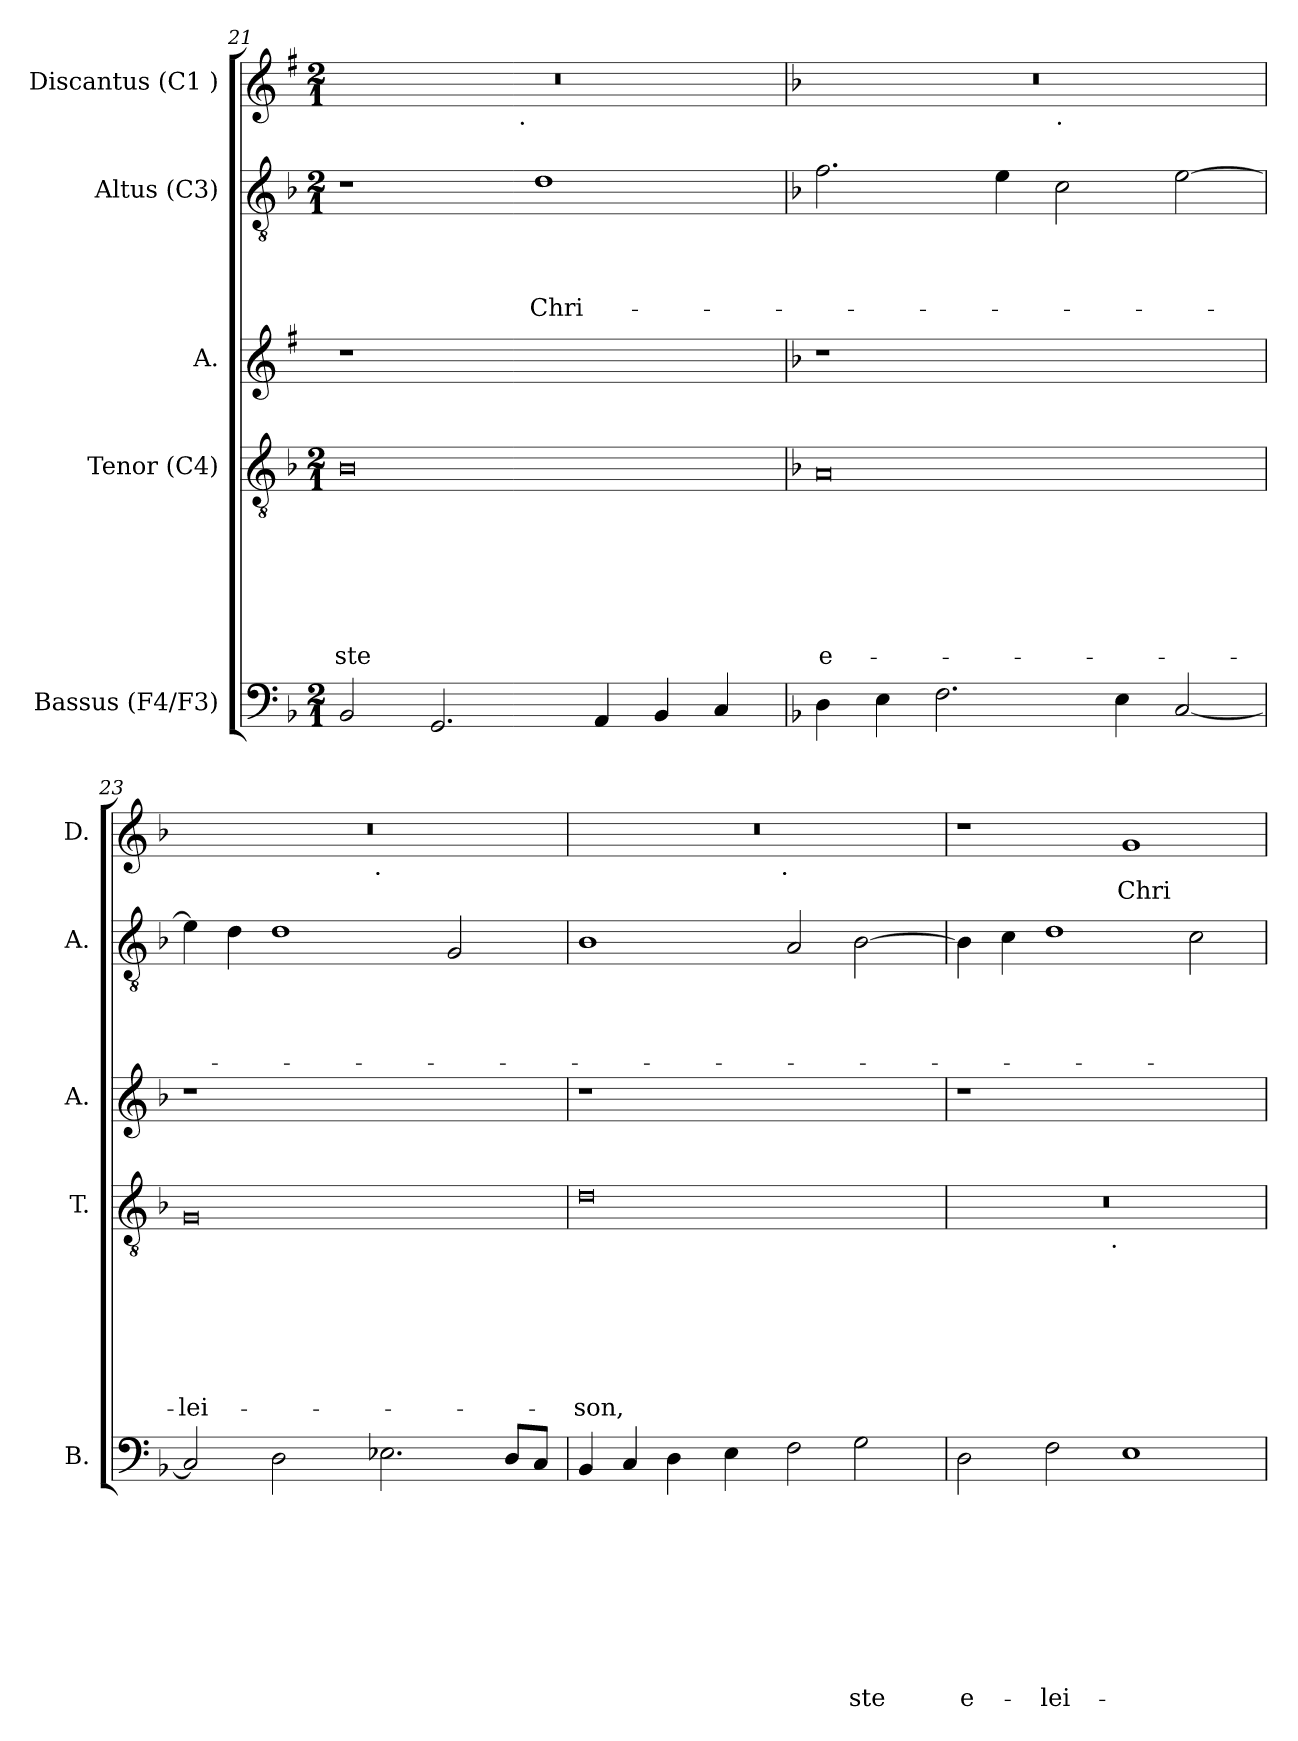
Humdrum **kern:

**kern	**text	**text	**text	**text	**text	**text	**text	**text	**text	**kern	**text	**text	**text	**text	**text	**text	**text	**kern	**kern	**text	**text	**text	**text	**kern	**text
*part5	*part5	*part5	*part5	*part5	*part5	*part5	*part5	*part5	*part5	*part4	*part4	*part4	*part4	*part4	*part4	*part4	*part4	*part3	*part2	*part2	*part2	*part2	*part2	*part1	*part1
*staff5	*staff5	*staff5	*staff5	*staff5	*staff5	*staff5	*staff5	*staff5	*staff5	*staff4	*staff4	*staff4	*staff4	*staff4	*staff4	*staff4	*staff4	*staff3	*staff2	*staff2	*staff2	*staff2	*staff2	*staff1	*staff1
*I"Bassus (F4/F3)	*	*	*	*	*	*	*	*	*	*I"Tenor (C4)	*	*	*	*	*	*	*	*I"A.	*I"Altus (C3)	*	*	*	*	*I"Discantus (C1 )	*
*I'B.	*	*	*	*	*	*	*	*	*	*I'T.	*	*	*	*	*	*	*	*I'A.	*I'A.	*	*	*	*	*I'D.	*
*clefF4	*	*	*	*	*	*	*	*	*	*clefGv2	*	*	*	*	*	*	*	*clefG2	*clefGv2	*	*	*	*	*clefG2	*
*k[b-]	*	*	*	*	*	*	*	*	*	*k[b-]	*	*	*	*	*	*	*	*k[f#]	*k[b-]	*	*	*	*	*k[f#]	*
*F:	*	*	*	*	*	*	*	*	*	*F:	*	*	*	*	*	*	*	*G:	*F:	*	*	*	*	*G:	*
*M2/1	*	*	*	*	*	*	*	*	*	*M2/1	*	*	*	*	*	*	*	*	*M2/1	*	*	*	*	*M2/1	*
=21	=21	=21	=21	=21	=21	=21	=21	=21	=21	=21	=21	=21	=21	=21	=21	=21	=21	=21	=21	=21	=21	=21	=21	=21	=21
!	!	!	!	!	!	!	!	!	!	!	!	!	!	!	!	!	!LO:LY:b:rj	!	!	!	!	!	!	!	!
*	*	*	*	*	*	*	*	*	*	*	*	*	*	*	*	*	*	*	*	*	*	*	*	*^	*
2BB-/	.	.	.	.	.	.	.	.	.	0B-	.	.	.	.	.	.	-ste	1r	1r	.	.	.	.	0r	2ryy	.
2.GG/	.	.	.	.	.	.	.	.	.	.	.	.	.	.	.	.	.	.	.	.	.	.	.	.	4...ryy	.
!	!	!	!	!	!	!	!	!	!	!	!	!	!	!	!	!	!	!	!	!	!	!	!	!	!LO:TX:b:t=.	!
.	.	.	.	.	.	.	.	.	.	.	.	.	.	.	.	.	.	.	.	.	.	.	.	.	1ryy	.
!	!	!	!	!	!	!	!	!	!	!	!	!	!	!	!	!	!	!	!	!	!	!	!LO:LY:b	!	!	!
.	.	.	.	.	.	.	.	.	.	.	.	.	.	.	.	.	.	1ryy	1d	.	.	.	Chri-	.	.	.
4AA/	.	.	.	.	.	.	.	.	.	.	.	.	.	.	.	.	.	.	.	.	.	.	.	.	.	.
4BB-/	.	.	.	.	.	.	.	.	.	.	.	.	.	.	.	.	.	.	.	.	.	.	.	.	.	.
4C/	.	.	.	.	.	.	.	.	.	.	.	.	.	.	.	.	.	.	.	.	.	.	.	.	.	.
.	.	.	.	.	.	.	.	.	.	.	.	.	.	.	.	.	.	.	.	.	.	.	.	.	32ryy	.
!!LO:LB:g=z	!!
=22	=22	=22	=22	=22	=22	=22	=22	=22	=22	=22	=22	=22	=22	=22	=22	=22	=22	=22	=22	=22	=22	=22	=22	=22	=22	=22
*	*	*	*	*	*	*	*	*	*	*	*	*	*	*	*	*	*	*k[b-]	*	*	*	*	*	*k[b-]	*	*
*	*	*	*	*	*	*	*	*	*	*	*	*	*	*	*	*	*	*F:	*	*	*	*	*	*F:	*	*
!	!	!	!	!	!	!	!	!	!	!	!	!	!	!	!	!	!LO:LY:b:rj	!	!	!	!	!	!	!	!	!
4D\	.	.	.	.	.	.	.	.	.	0A	.	.	.	.	.	.	e-	1r	2.f\	.	.	.	.	0r	1ryy	.
4E\	.	.	.	.	.	.	.	.	.	.	.	.	.	.	.	.	.	.	.	.	.	.	.	.	.	.
2.F\	.	.	.	.	.	.	.	.	.	.	.	.	.	.	.	.	.	.	.	.	.	.	.	.	.	.
.	.	.	.	.	.	.	.	.	.	.	.	.	.	.	.	.	.	.	4e\	.	.	.	.	.	.	.
!	!	!	!	!	!	!	!	!	!	!	!	!	!	!	!	!	!	!	!	!	!	!	!	!	!LO:TX:b:t=.	!
.	.	.	.	.	.	.	.	.	.	.	.	.	.	.	.	.	.	1ryy	2c\	.	.	.	.	.	1ryy	.
4E\	.	.	.	.	.	.	.	.	.	.	.	.	.	.	.	.	.	.	.	.	.	.	.	.	.	.
[<2C/	.	.	.	.	.	.	.	.	.	.	.	.	.	.	.	.	.	.	[>2e\	.	.	.	.	.	.	.
=23	=23	=23	=23	=23	=23	=23	=23	=23	=23	=23	=23	=23	=23	=23	=23	=23	=23	=23	=23	=23	=23	=23	=23	=23	=23	=23
!	!	!	!	!	!	!	!	!	!	!	!	!	!	!	!	!	!LO:LY:b:rj	!	!	!	!	!	!	!	!	!
2C/]	.	.	.	.	.	.	.	.	.	0G	.	.	.	.	.	.	-lei-	1r	4e\]	.	.	.	.	0r	3%2ryy	.
.	.	.	.	.	.	.	.	.	.	.	.	.	.	.	.	.	.	.	4d\	.	.	.	.	.	.	.
2D\	.	.	.	.	.	.	.	.	.	.	.	.	.	.	.	.	.	.	1d	.	.	.	.	.	.	.
.	.	.	.	.	.	.	.	.	.	.	.	.	.	.	.	.	.	.	.	.	.	.	.	.	6ryy	.
.	.	.	.	.	.	.	.	.	.	.	.	.	.	.	.	.	.	.	.	.	.	.	.	.	12...ryy	.
!	!	!	!	!	!	!	!	!	!	!	!	!	!	!	!	!	!	!	!	!	!	!	!	!	!LO:TX:b:t=.	!
.	.	.	.	.	.	.	.	.	.	.	.	.	.	.	.	.	.	.	.	.	.	.	.	.	3%2ryy	.
2.E-X\	.	.	.	.	.	.	.	.	.	.	.	.	.	.	.	.	.	1ryy	.	.	.	.	.	.	.	.
.	.	.	.	.	.	.	.	.	.	.	.	.	.	.	.	.	.	.	2G/	.	.	.	.	.	.	.
.	.	.	.	.	.	.	.	.	.	.	.	.	.	.	.	.	.	.	.	.	.	.	.	.	3ryy	.
8D/L	.	.	.	.	.	.	.	.	.	.	.	.	.	.	.	.	.	.	.	.	.	.	.	.	.	.
8C/J	.	.	.	.	.	.	.	.	.	.	.	.	.	.	.	.	.	.	.	.	.	.	.	.	.	.
.	.	.	.	.	.	.	.	.	.	.	.	.	.	.	.	.	.	.	.	.	.	.	.	.	96ryy	.
=24	=24	=24	=24	=24	=24	=24	=24	=24	=24	=24	=24	=24	=24	=24	=24	=24	=24	=24	=24	=24	=24	=24	=24	=24	=24	=24
!	!	!	!	!	!	!	!	!	!	!	!	!	!	!	!	!	!LO:LY:b	!	!	!	!	!	!	!	!	!
4BB-/	.	.	.	.	.	.	.	.	.	0d	.	.	.	.	.	.	-son,	1r	1B-	.	.	.	.	0r	3%2ryy	.
4C/	.	.	.	.	.	.	.	.	.	.	.	.	.	.	.	.	.	.	.	.	.	.	.	.	.	.
4D\	.	.	.	.	.	.	.	.	.	.	.	.	.	.	.	.	.	.	.	.	.	.	.	.	.	.
.	.	.	.	.	.	.	.	.	.	.	.	.	.	.	.	.	.	.	.	.	.	.	.	.	6ryy	.
4E\	.	.	.	.	.	.	.	.	.	.	.	.	.	.	.	.	.	.	.	.	.	.	.	.	.	.
.	.	.	.	.	.	.	.	.	.	.	.	.	.	.	.	.	.	.	.	.	.	.	.	.	12...ryy	.
!	!	!	!	!	!	!	!	!	!	!	!	!	!	!	!	!	!	!	!	!	!	!	!	!	!LO:TX:b:t=.	!
.	.	.	.	.	.	.	.	.	.	.	.	.	.	.	.	.	.	.	.	.	.	.	.	.	3%2ryy	.
2F\	.	.	.	.	.	.	.	.	.	.	.	.	.	.	.	.	.	1ryy	2A/	.	.	.	.	.	.	.
!	!	!	!	!	!	!	!	!	!LO:LY:b	!	!	!	!	!	!	!	!	!	!	!	!	!	!	!	!	!
2G\	.	.	.	.	.	.	.	.	-ste	.	.	.	.	.	.	.	.	.	[>2B-\	.	.	.	.	.	.	.
.	.	.	.	.	.	.	.	.	.	.	.	.	.	.	.	.	.	.	.	.	.	.	.	.	3ryy	.
.	.	.	.	.	.	.	.	.	.	.	.	.	.	.	.	.	.	.	.	.	.	.	.	.	96ryy	.
=25	=25	=25	=25	=25	=25	=25	=25	=25	=25	=25	=25	=25	=25	=25	=25	=25	=25	=25	=25	=25	=25	=25	=25	=25	=25	=25
!	!	!	!	!	!	!	!	!	!LO:LY:b	!	!	!	!	!	!	!	!	!	!	!	!	!	!	!	!	!
*	*	*	*	*	*	*	*	*	*	*^	*	*	*	*	*	*	*	*	*	*	*	*	*	*v	*v	*
2D\	.	.	.	.	.	.	.	.	e-	0r	2ryy	.	.	.	.	.	.	.	1r	4B-\]	.	.	.	.	1r	.
.	.	.	.	.	.	.	.	.	.	.	.	.	.	.	.	.	.	.	.	4c\	.	.	.	.	.	.
!	!	!	!	!	!	!	!	!	!LO:LY:b	!	!	!	!	!	!	!	!	!	!	!	!	!	!	!	!	!
2F\	.	.	.	.	.	.	.	.	-lei-	.	4...ryy	.	.	.	.	.	.	.	.	1d	.	.	.	.	.	.
!	!	!	!	!	!	!	!	!	!	!	!LO:TX:b:t=.	!	!	!	!	!	!	!	!	!	!	!	!	!	!	!
.	.	.	.	.	.	.	.	.	.	.	1ryy	.	.	.	.	.	.	.	.	.	.	.	.	.	.	.
!	!	!	!	!	!	!	!	!	!	!	!	!	!	!	!	!	!	!	!	!	!	!	!	!	!	!LO:LY:b
1E	.	.	.	.	.	.	.	.	.	.	.	.	.	.	.	.	.	.	1ryy	.	.	.	.	.	1g	Chri-
.	.	.	.	.	.	.	.	.	.	.	.	.	.	.	.	.	.	.	.	2c\	.	.	.	.	.	.
.	.	.	.	.	.	.	.	.	.	.	32ryy	.	.	.	.	.	.	.	.	.	.	.	.	.	.	.
*	*	*	*	*	*	*	*	*	*	*v	*v	*	*	*	*	*	*	*	*	*	*	*	*	*	*	*
=	=	=	=	=	=	=	=	=	=	=	=	=	=	=	=	=	=	=	=	=	=	=	=	=	=
*-	*-	*-	*-	*-	*-	*-	*-	*-	*-	*-	*-	*-	*-	*-	*-	*-	*-	*-	*-	*-	*-	*-	*-	*-	*-
